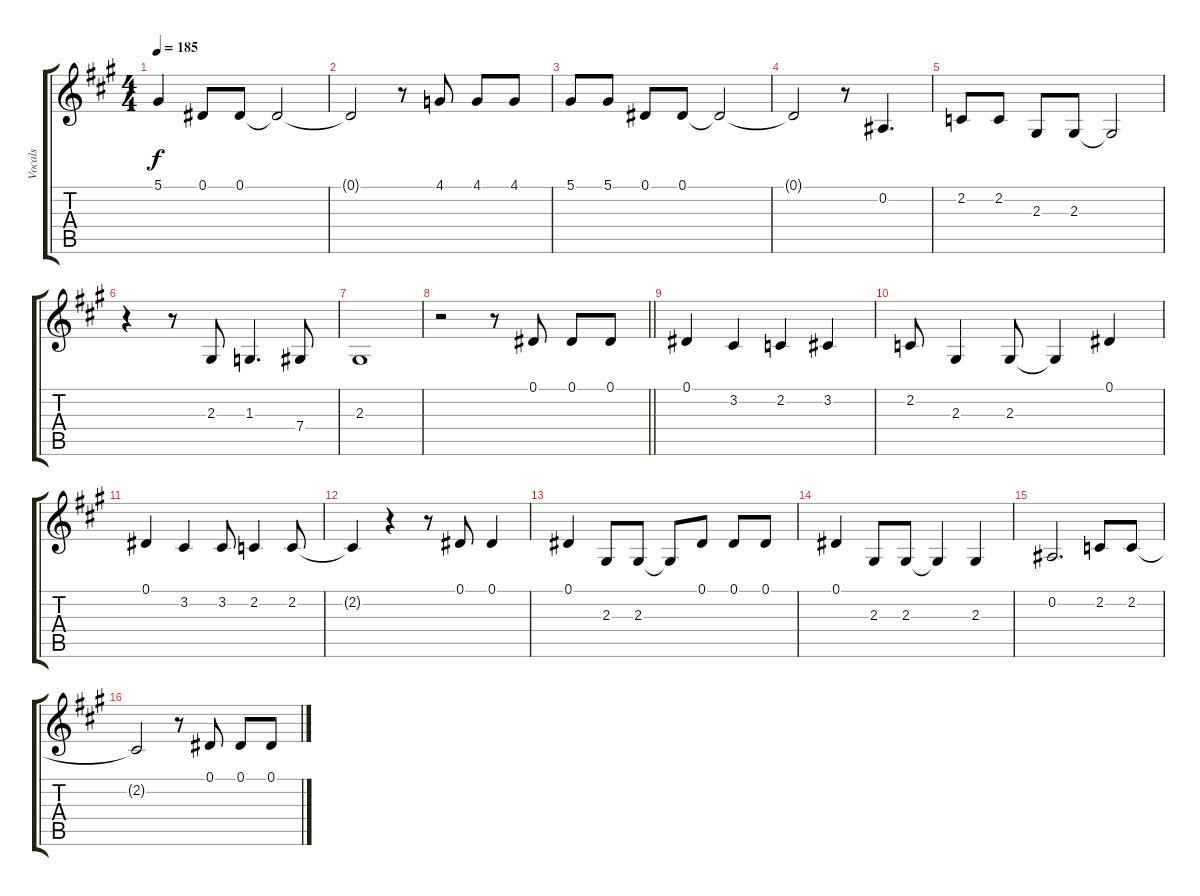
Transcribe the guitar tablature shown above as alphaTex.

\track ("Vocals" "Vocals") {instrument voiceoohs}
\staff {score tabs}
\tuning (Eb4 Bb3 Gb3 Db3 Ab2 Db2) {hide}
\ts (4 4)
\tempo 185
\clef g2
\ks f#minor
5.1.4{dy f} 0.1.8 0.1.8 0.1{t}.2 |
0.1{t}.2 r.8 4.1.8 4.1.8 4.1.8 |
5.1.8 5.1.8 0.1.8 0.1.8 0.1{t}.2 |
0.1{t}.2 r.8 0.2.4{d} |
2.2.8 2.2.8 2.3.8 2.3.8 2.3{t}.2 |
r.4 r.8 2.3.8 1.3.4{d} 7.4.8 |
2.3.1 |
\barLineRight lightlight
r.2 r.8 0.1.8 0.1.8 0.1.8 |
0.1.4 3.2.4 2.2.4 3.2.4 |
2.2.8 2.3.4 2.3.8 2.3{t}.4 0.1.4 |
0.1.4 3.2.4 3.2.8 2.2.4 2.2.8 |
2.2{t}.4 r.4 r.8 0.1.8 0.1.4 |
0.1.4 2.3.8 2.3.8 2.3{t}.8 0.1.8 0.1.8 0.1.8 |
0.1.4 2.3.8 2.3.8 2.3{t}.4 2.3.4 |
0.2.2{d} 2.2.8 2.2.8 |
2.2{t}.2 r.8 0.1.8 0.1.8 0.1.8
